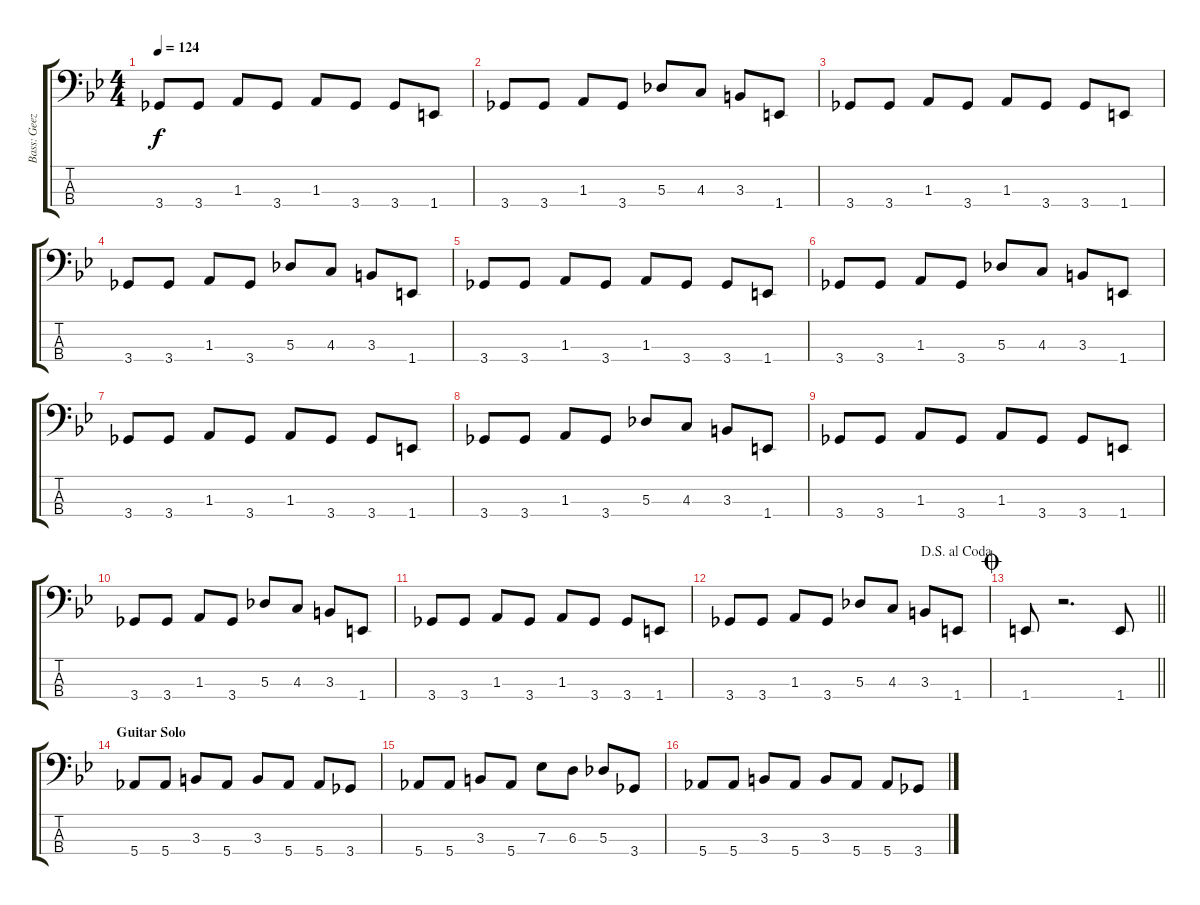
\track ("Bass: Geezer" "Bass: Geez") {instrument electricbasspick}
\staff {score tabs}
\tuning (Gb2 Db2 Ab1 Eb1) {hide}
\ts (4 4)
\tempo 124
\clef f4
\ks bb
3.4.8{dy f} 3.4.8 1.3.8 3.4.8 1.3.8 3.4.8 3.4.8 1.4.8 |
3.4.8 3.4.8 1.3.8 3.4.8 5.3.8 4.3.8 3.3.8 1.4.8 |
3.4.8 3.4.8 1.3.8 3.4.8 1.3.8 3.4.8 3.4.8 1.4.8 |
3.4.8 3.4.8 1.3.8 3.4.8 5.3.8 4.3.8 3.3.8 1.4.8 |
3.4.8 3.4.8 1.3.8 3.4.8 1.3.8 3.4.8 3.4.8 1.4.8 |
3.4.8 3.4.8 1.3.8 3.4.8 5.3.8 4.3.8 3.3.8 1.4.8 |
3.4.8 3.4.8 1.3.8 3.4.8 1.3.8 3.4.8 3.4.8 1.4.8 |
3.4.8 3.4.8 1.3.8 3.4.8 5.3.8 4.3.8 3.3.8 1.4.8 |
3.4.8 3.4.8 1.3.8 3.4.8 1.3.8 3.4.8 3.4.8 1.4.8 |
3.4.8 3.4.8 1.3.8 3.4.8 5.3.8 4.3.8 3.3.8 1.4.8 |
3.4.8 3.4.8 1.3.8 3.4.8 1.3.8 3.4.8 3.4.8 1.4.8 |
\jump dalsegnoalcoda
3.4.8 3.4.8 1.3.8 3.4.8 5.3.8 4.3.8 3.3.8 1.4.8 |
\jump coda
\barLineRight lightlight
1.4.8 r.2{d} 1.4.8 |
\section ("" "Guitar Solo")
5.4.8 5.4.8 3.3.8 5.4.8 3.3.8 5.4.8 5.4.8 3.4.8 |
5.4.8 5.4.8 3.3.8 5.4.8 7.3.8 6.3.8 5.3.8 3.4.8 |
5.4.8 5.4.8 3.3.8 5.4.8 3.3.8 5.4.8 5.4.8 3.4.8
